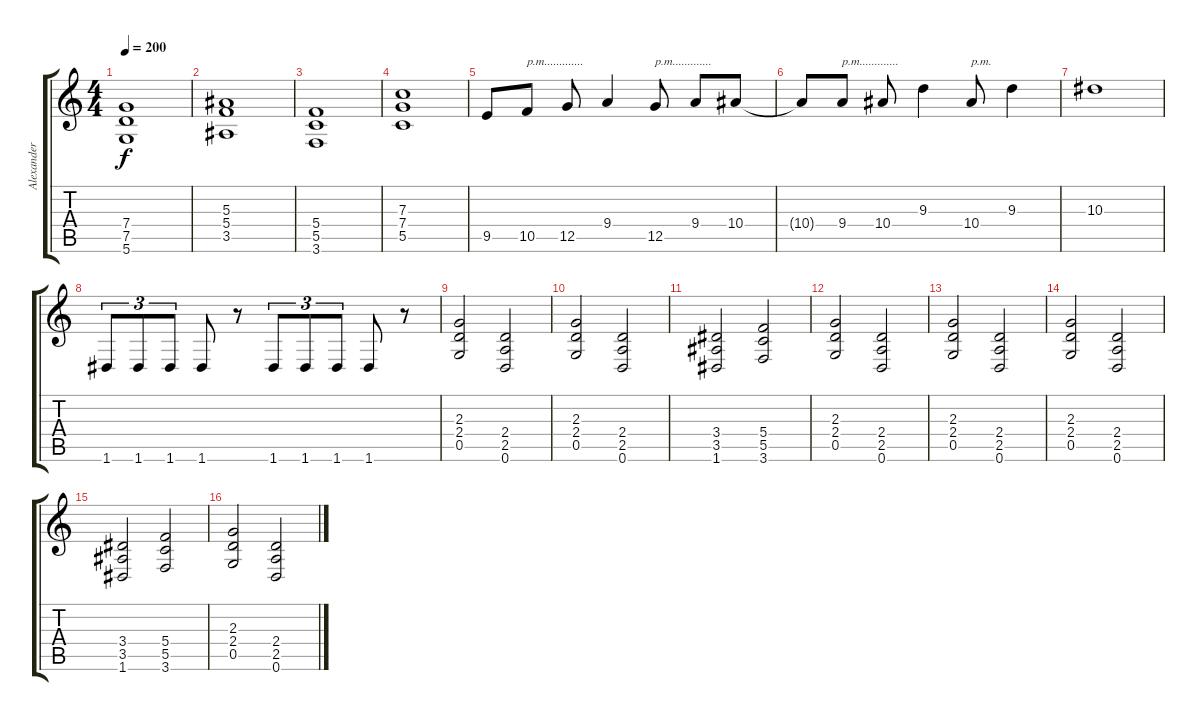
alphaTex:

\track ("Alexander Kuoppala " "Alexander ") {instrument distortionguitar}
\staff {score tabs}
\tuning (D4 A3 F3 C3 G2 D2) {hide}
\ts (4 4)
\tempo 200
\clef g2
\ks c
(7.4 7.5 5.6).1{dy f} |
(5.3 5.4 3.5).1 |
(5.4 5.5 3.6).1 |
(7.3 7.4 5.5).1 |
9.5.8 10.5.8{txt "p.m............."} 12.5.8 9.4.4 12.5.8{txt "p.m............."} 9.4.8 10.4.8 |
10.4{t}.8 9.4.8{txt "p.m............."} 10.4.8 9.3.4 10.4.8{txt "p.m."} 9.3.4 |
10.3.1 |
1.6.8{tu (3 2)} 1.6.8{tu (3 2)} 1.6.8{tu (3 2)} 1.6.8 r.8 1.6.8{tu (3 2)} 1.6.8{tu (3 2)} 1.6.8{tu (3 2)} 1.6.8 r.8 |
(2.3 2.4 0.5).2 (2.4 2.5 0.6).2 |
(2.3 2.4 0.5).2 (2.4 2.5 0.6).2 |
(3.4 3.5 1.6).2 (5.4 5.5 3.6).2 |
(2.3 2.4 0.5).2 (2.4 2.5 0.6).2 |
(2.3 2.4 0.5).2 (2.4 2.5 0.6).2 |
(2.3 2.4 0.5).2 (2.4 2.5 0.6).2 |
(3.4 3.5 1.6).2 (5.4 5.5 3.6).2 |
(2.3 2.4 0.5).2 (2.4 2.5 0.6).2
